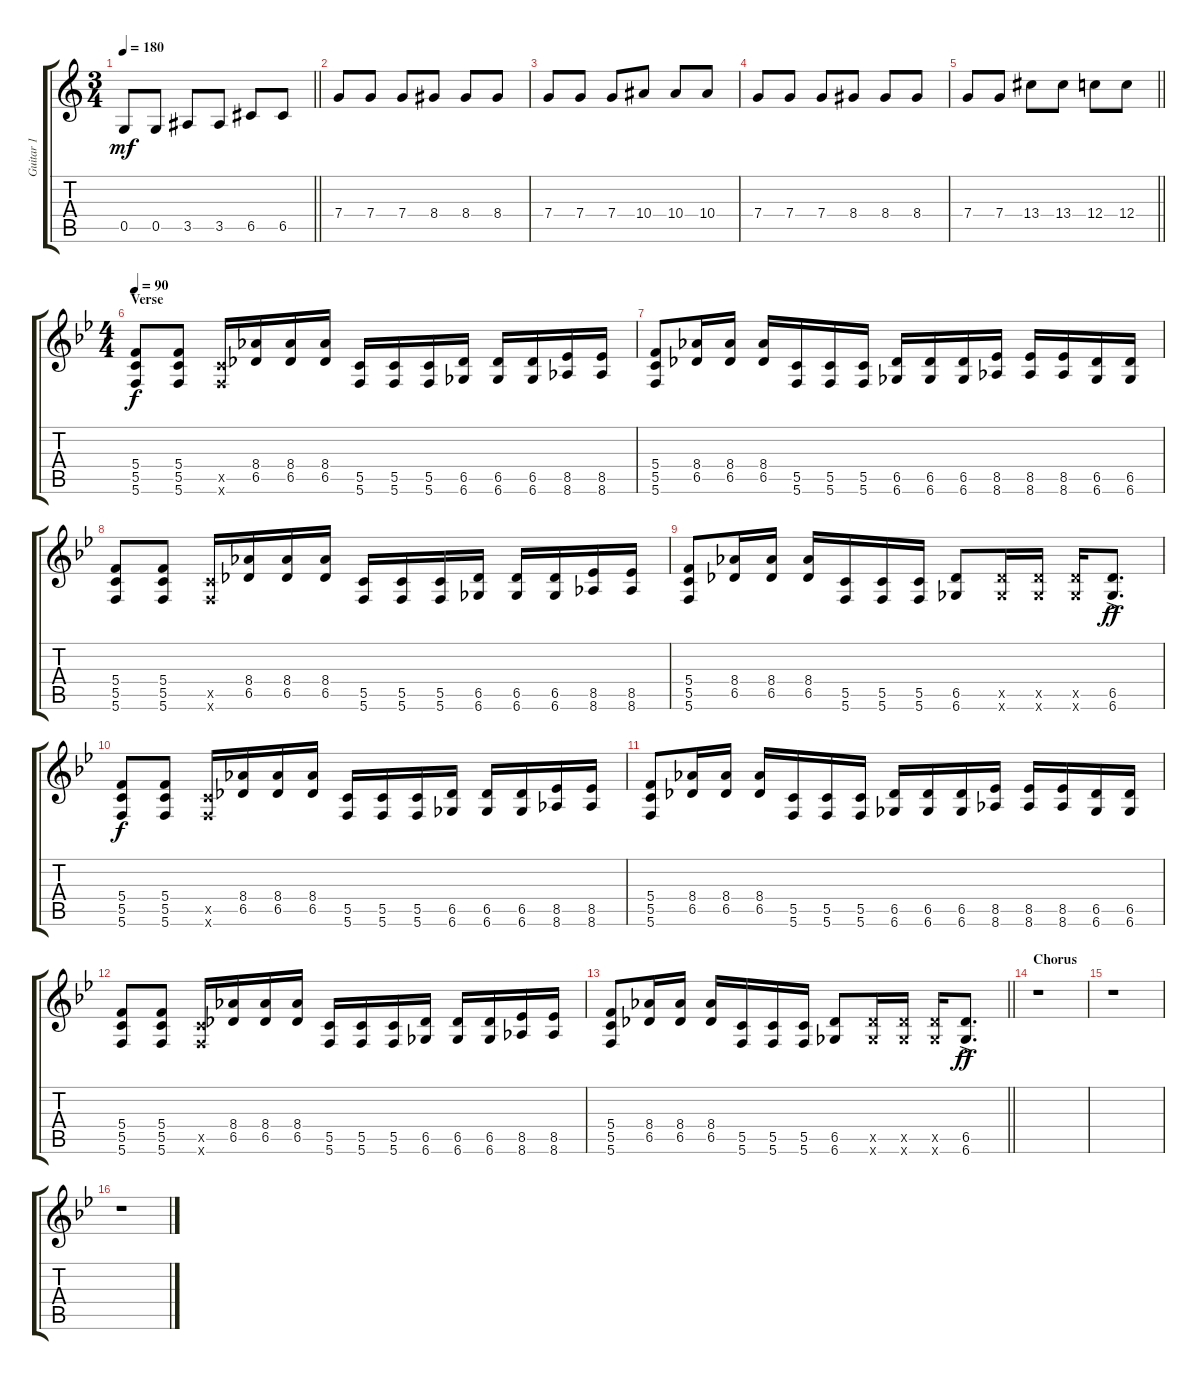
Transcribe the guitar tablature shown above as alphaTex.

\track ("Guitar 1" "Guitar 1") {instrument distortionguitar}
\staff {score tabs}
\tuning (D4 A3 F3 C3 G2 C2) {hide}
\ts (3 4)
\tempo 180
\clef g2
\barLineRight lightlight
\ks c
0.5.8{dy mf} 0.5.8 3.5.8 3.5.8 6.5.8 6.5.8 |
7.4.8 7.4.8 7.4.8 8.4.8 8.4.8 8.4.8 |
7.4.8 7.4.8 7.4.8 10.4.8 10.4.8 10.4.8 |
7.4.8 7.4.8 7.4.8 8.4.8 8.4.8 8.4.8 |
\barLineRight lightlight
7.4.8 7.4.8 13.4.8 13.4.8 12.4.8 12.4.8 |
\ts (4 4)
\section ("" "Verse")
\tempo 90
\ks bb
(5.4 5.5 5.6).8{dy f} (5.4 5.5 5.6).8 (5.5{x} 5.6{x}).16 (8.4 6.5).16 (8.4 6.5).16 (8.4 6.5).16 (5.5 5.6).16 (5.5 5.6).16 (5.5 5.6).16 (6.5 6.6).16 (6.5 6.6).16 (6.5 6.6).16 (8.5 8.6).16 (8.5 8.6).16 |
(5.4 5.5 5.6).8 (8.4 6.5).16 (8.4 6.5).16 (8.4 6.5).16 (5.5 5.6).16 (5.5 5.6).16 (5.5 5.6).16 (6.5 6.6).16 (6.5 6.6).16 (6.5 6.6).16 (8.5 8.6).16 (8.5 8.6).16 (8.5 8.6).16 (6.5 6.6).16 (6.5 6.6).16 |
(5.4 5.5 5.6).8 (5.4 5.5 5.6).8 (5.5{x} 5.6{x}).16 (8.4 6.5).16 (8.4 6.5).16 (8.4 6.5).16 (5.5 5.6).16 (5.5 5.6).16 (5.5 5.6).16 (6.5 6.6).16 (6.5 6.6).16 (6.5 6.6).16 (8.5 8.6).16 (8.5 8.6).16 |
(5.4 5.5 5.6).8 (8.4 6.5).16 (8.4 6.5).16 (8.4 6.5).16 (5.5 5.6).16 (5.5 5.6).16 (5.5 5.6).16 (6.5 6.6).8 (6.5{x} 6.6{x}).16 (6.5{x} 6.6{x}).16 (6.5{x} 6.6{x}).16 (6.5{ac} 6.6{ac}).8{d dy ff} |
(5.4 5.5 5.6).8{dy f} (5.4 5.5 5.6).8 (5.5{x} 5.6{x}).16 (8.4 6.5).16 (8.4 6.5).16 (8.4 6.5).16 (5.5 5.6).16 (5.5 5.6).16 (5.5 5.6).16 (6.5 6.6).16 (6.5 6.6).16 (6.5 6.6).16 (8.5 8.6).16 (8.5 8.6).16 |
(5.4 5.5 5.6).8 (8.4 6.5).16 (8.4 6.5).16 (8.4 6.5).16 (5.5 5.6).16 (5.5 5.6).16 (5.5 5.6).16 (6.5 6.6).16 (6.5 6.6).16 (6.5 6.6).16 (8.5 8.6).16 (8.5 8.6).16 (8.5 8.6).16 (6.5 6.6).16 (6.5 6.6).16 |
(5.4 5.5 5.6).8 (5.4 5.5 5.6).8 (5.5{x} 5.6{x}).16 (8.4 6.5).16 (8.4 6.5).16 (8.4 6.5).16 (5.5 5.6).16 (5.5 5.6).16 (5.5 5.6).16 (6.5 6.6).16 (6.5 6.6).16 (6.5 6.6).16 (8.5 8.6).16 (8.5 8.6).16 |
\barLineRight lightlight
(5.4 5.5 5.6).8 (8.4 6.5).16 (8.4 6.5).16 (8.4 6.5).16 (5.5 5.6).16 (5.5 5.6).16 (5.5 5.6).16 (6.5 6.6).8 (6.5{x} 6.6{x}).16 (6.5{x} 6.6{x}).16 (6.5{x} 6.6{x}).16 (6.5{ac} 6.6{ac}).8{d dy ff} |
\section ("" "Chorus")
r.1 |
r.1 |
r.1
